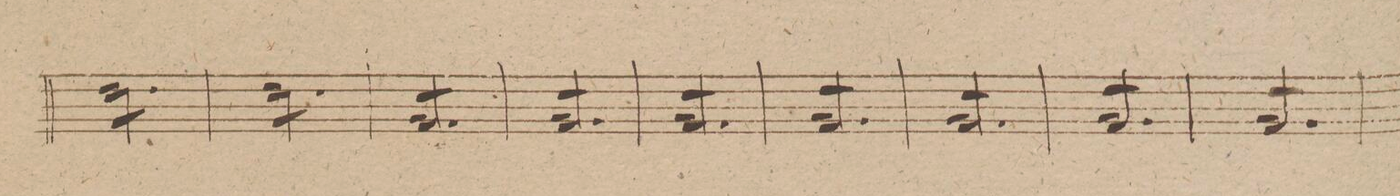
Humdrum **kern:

**kern
*I"Organo.
*clefF4
*k[f#]
*M3/4
*tremolo
8F#\L
8F#\
8F#\
8F#\
8F#\
8F#\J
=47
8F#\L
8F#\
8F#\
8F#\
8F#\
8F#\J
=48
8BB/L
8BB/
8BB/
8BB/
8BB/
8BB/J
=49
8BB/L
8BB/
8BB/
8BB/
8BB/
8BB/J
=50
8BB/L
8BB/
8BB/
8BB/
8BB/
8BB/J
=51
8BB/L
8BB/
8BB/
8BB/
8BB/
8BB/J
=52
8BB/L
8BB/
8BB/
8BB/
8BB/
8BB/J
=53
8BB/L
8BB/
8BB/
8BB/
8BB/
8BB/J
=54
8BB/L
8BB/
8BB/
8BB/
8BB/
8BB/J
=55
*-
